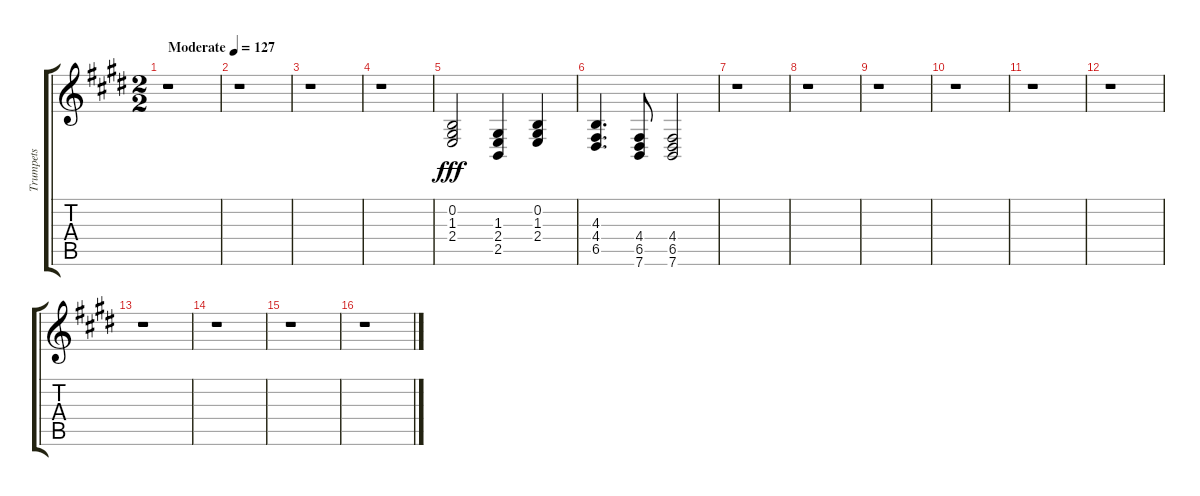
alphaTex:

\track ("Trumpets" "Trumpets") {instrument trumpet}
\staff {score tabs}
\tuning (E4 B3 G3 D3 A2 E2) {hide}
\ts (2 2)
\tempo (127 "Moderate")
\clef g2
\ks e
r.1{dy fff instrument trumpet} |
r.1 |
r.1 |
r.1 |
(0.2 1.3 2.4).2 (1.3 2.4 2.5).4 (0.2 1.3 2.4).4 |
(4.3 4.4 6.5).4{d} (4.4 6.5 7.6).8 (4.4 6.5 7.6).2 |
r.1 |
r.1 |
r.1 |
r.1 |
r.1 |
r.1 |
r.1 |
r.1 |
r.1 |
r.1
